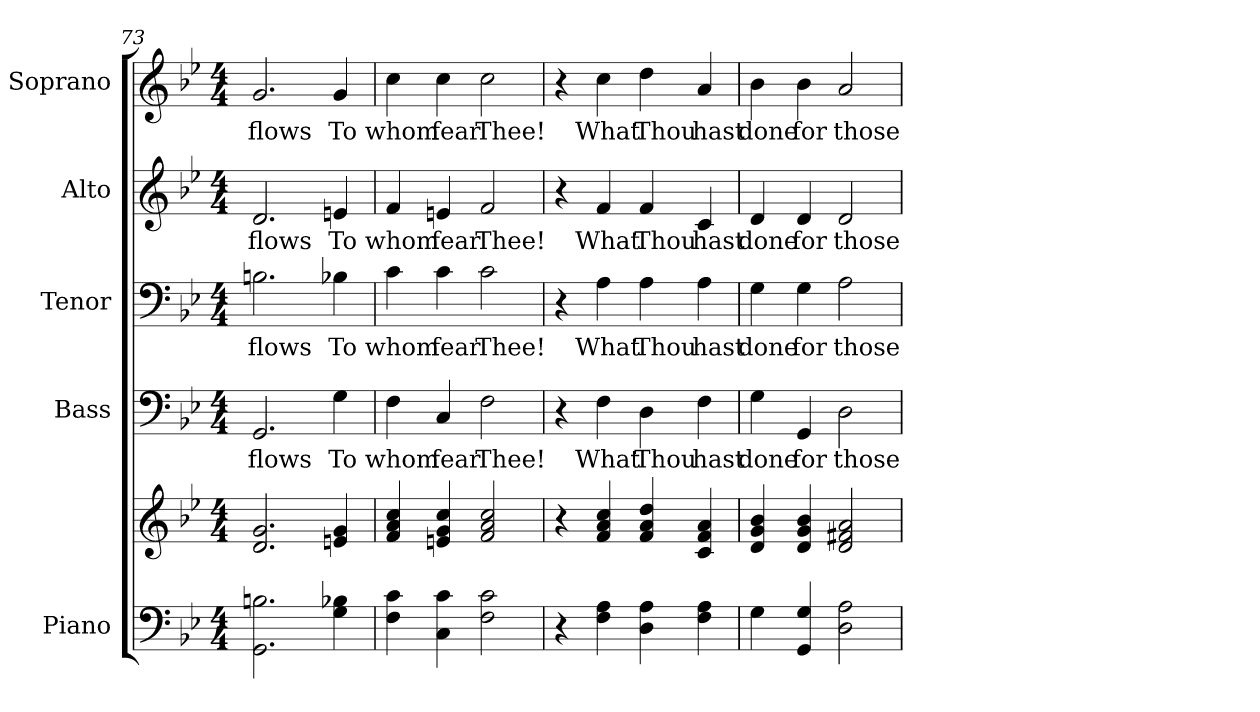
**kern	**kern	**kern	**text	**kern	**text	**kern	**text	**kern	**text
*part5	*part5	*part4	*part4	*part3	*part3	*part2	*part2	*part1	*part1
*staff6	*staff5	*staff4	*staff4	*staff3	*staff3	*staff2	*staff2	*staff1	*staff1
*I"Piano	*	*I"Bass	*	*I"Tenor	*	*I"Alto	*	*I"Soprano	*
*I'Pno.	*	*I'B.	*	*I'T.	*	*I'A.	*	*I'S.	*
!!LO:PB:g=z
*clefF4	*clefG2	*clefF4	*	*clefF4	*	*clefG2	*	*clefG2	*
*k[b-e-]	*k[b-e-]	*k[b-e-]	*	*k[b-e-]	*	*k[b-e-]	*	*k[b-e-]	*
*B-:	*B-:	*B-:	*	*B-:	*	*B-:	*	*B-:	*
*M4/4	*M4/4	*M4/4	*	*M4/4	*	*M4/4	*	*M4/4	*
=73	=73	=73	=73	=73	=73	=73	=73	=73	=73
!	!	!	!LO:LY:b:color=#000000	!	!	!	!	!	!
!	!	!	!	!	!LO:LY:b:color=#000000	!	!	!	!
!	!	!	!	!	!	!	!LO:LY:b:color=#000000	!	!
!	!	!	!	!	!	!	!	!	!LO:LY:b:color=#000000
2.GGi\ 2.Bni	2.di/ 2.gi	2.GGi/	flows	2.Bni\	flows	2.di/	flows	2.gi/	flows
!	!	!	!LO:LY:b:color=#000000	!	!	!	!	!	!
!	!	!	!	!	!LO:LY:b:color=#000000	!	!	!	!
!	!	!	!	!	!	!	!LO:LY:b:color=#000000	!	!
!	!	!	!	!	!	!	!	!	!LO:LY:b:color=#000000
4Gi\ 4B-Xi	4eni/ 4gi	4Gi\	To	4B-Xi\	To	4eni/	To	4gi/	To
=74	=74	=74	=74	=74	=74	=74	=74	=74	=74
!	!	!	!LO:LY:b:color=#000000	!	!	!	!	!	!
!	!	!	!	!	!LO:LY:b:color=#000000	!	!	!	!
!	!	!	!	!	!	!	!LO:LY:b:color=#000000	!	!
!	!	!	!	!	!	!	!	!	!LO:LY:b:color=#000000
4Fi\ 4ci	4fi/ 4ai 4cci	4Fi\	whom	4ci\	whom	4fi/	whom	4cci\	whom
!	!	!	!LO:LY:b:color=#000000	!	!	!	!	!	!
!	!	!	!	!	!LO:LY:b:color=#000000	!	!	!	!
!	!	!	!	!	!	!	!LO:LY:b:color=#000000	!	!
!	!	!	!	!	!	!	!	!	!LO:LY:b:color=#000000
4Ci\ 4ci	4eni/ 4gi 4cci	4Ci/	fear	4ci\	fear	4eni/	fear	4cci\	fear
!	!	!	!LO:LY:b:color=#000000	!	!	!	!	!	!
!	!	!	!	!	!LO:LY:b:color=#000000	!	!	!	!
!	!	!	!	!	!	!	!LO:LY:b:color=#000000	!	!
!	!	!	!	!	!	!	!	!	!LO:LY:b:color=#000000
2Fi\ 2ci	2fi/ 2ai 2cci	2Fi\	Thee!	2ci\	Thee!	2fi/	Thee!	2cci\	Thee!
=75	=75	=75	=75	=75	=75	=75	=75	=75	=75
4r	4r	4r	.	4r	.	4r	.	4r	.
!	!	!	!LO:LY:b:color=#000000	!	!	!	!	!	!
!	!	!	!	!	!LO:LY:b:color=#000000	!	!	!	!
!	!	!	!	!	!	!	!LO:LY:b:color=#000000	!	!
!	!	!	!	!	!	!	!	!	!LO:LY:b:color=#000000
4Fi\ 4Ai	4fi/ 4ai 4cci	4Fi\	What	4Ai\	What	4fi/	What	4cci\	What
!	!	!	!LO:LY:b:color=#000000	!	!	!	!	!	!
!	!	!	!	!	!LO:LY:b:color=#000000	!	!	!	!
!	!	!	!	!	!	!	!LO:LY:b:color=#000000	!	!
!	!	!	!	!	!	!	!	!	!LO:LY:b:color=#000000
4Di\ 4Ai	4fi/ 4ai 4ddi	4Di\	Thou	4Ai\	Thou	4fi/	Thou	4ddi\	Thou
!	!	!	!LO:LY:b:color=#000000	!	!	!	!	!	!
!	!	!	!	!	!LO:LY:b:color=#000000	!	!	!	!
!	!	!	!	!	!	!	!LO:LY:b:color=#000000	!	!
!	!	!	!	!	!	!	!	!	!LO:LY:b:color=#000000
4Fi\ 4Ai	4ci/ 4fi 4ai	4Fi\	hast	4Ai\	hast	4ci/	hast	4ai/	hast
=76	=76	=76	=76	=76	=76	=76	=76	=76	=76
!	!	!	!LO:LY:b:color=#000000	!	!	!	!	!	!
!	!	!	!	!	!LO:LY:b:color=#000000	!	!	!	!
!	!	!	!	!	!	!	!LO:LY:b:color=#000000	!	!
!	!	!	!	!	!	!	!	!	!LO:LY:b:color=#000000
4Gi\	4di/ 4gi 4b-i	4Gi\	done	4Gi\	done	4di/	done	4b-i\	done
!	!	!	!LO:LY:b:color=#000000	!	!	!	!	!	!
!	!	!	!	!	!LO:LY:b:color=#000000	!	!	!	!
!	!	!	!	!	!	!	!LO:LY:b:color=#000000	!	!
!	!	!	!	!	!	!	!	!	!LO:LY:b:color=#000000
4GGi/ 4Gi	4di/ 4gi 4b-i	4GGi/	for	4Gi\	for	4di/	for	4b-i\	for
!	!	!	!LO:LY:b:color=#000000	!	!	!	!	!	!
!	!	!	!	!	!LO:LY:b:color=#000000	!	!	!	!
!	!	!	!	!	!	!	!LO:LY:b:color=#000000	!	!
!	!	!	!	!	!	!	!	!	!LO:LY:b:color=#000000
2Di\ 2Ai	2di/ 2f#Xi 2ai	2Di\	those	2Ai\	those	2di/	those	2ai/	those
=	=	=	=	=	=	=	=	=	=
*-	*-	*-	*-	*-	*-	*-	*-	*-	*-
